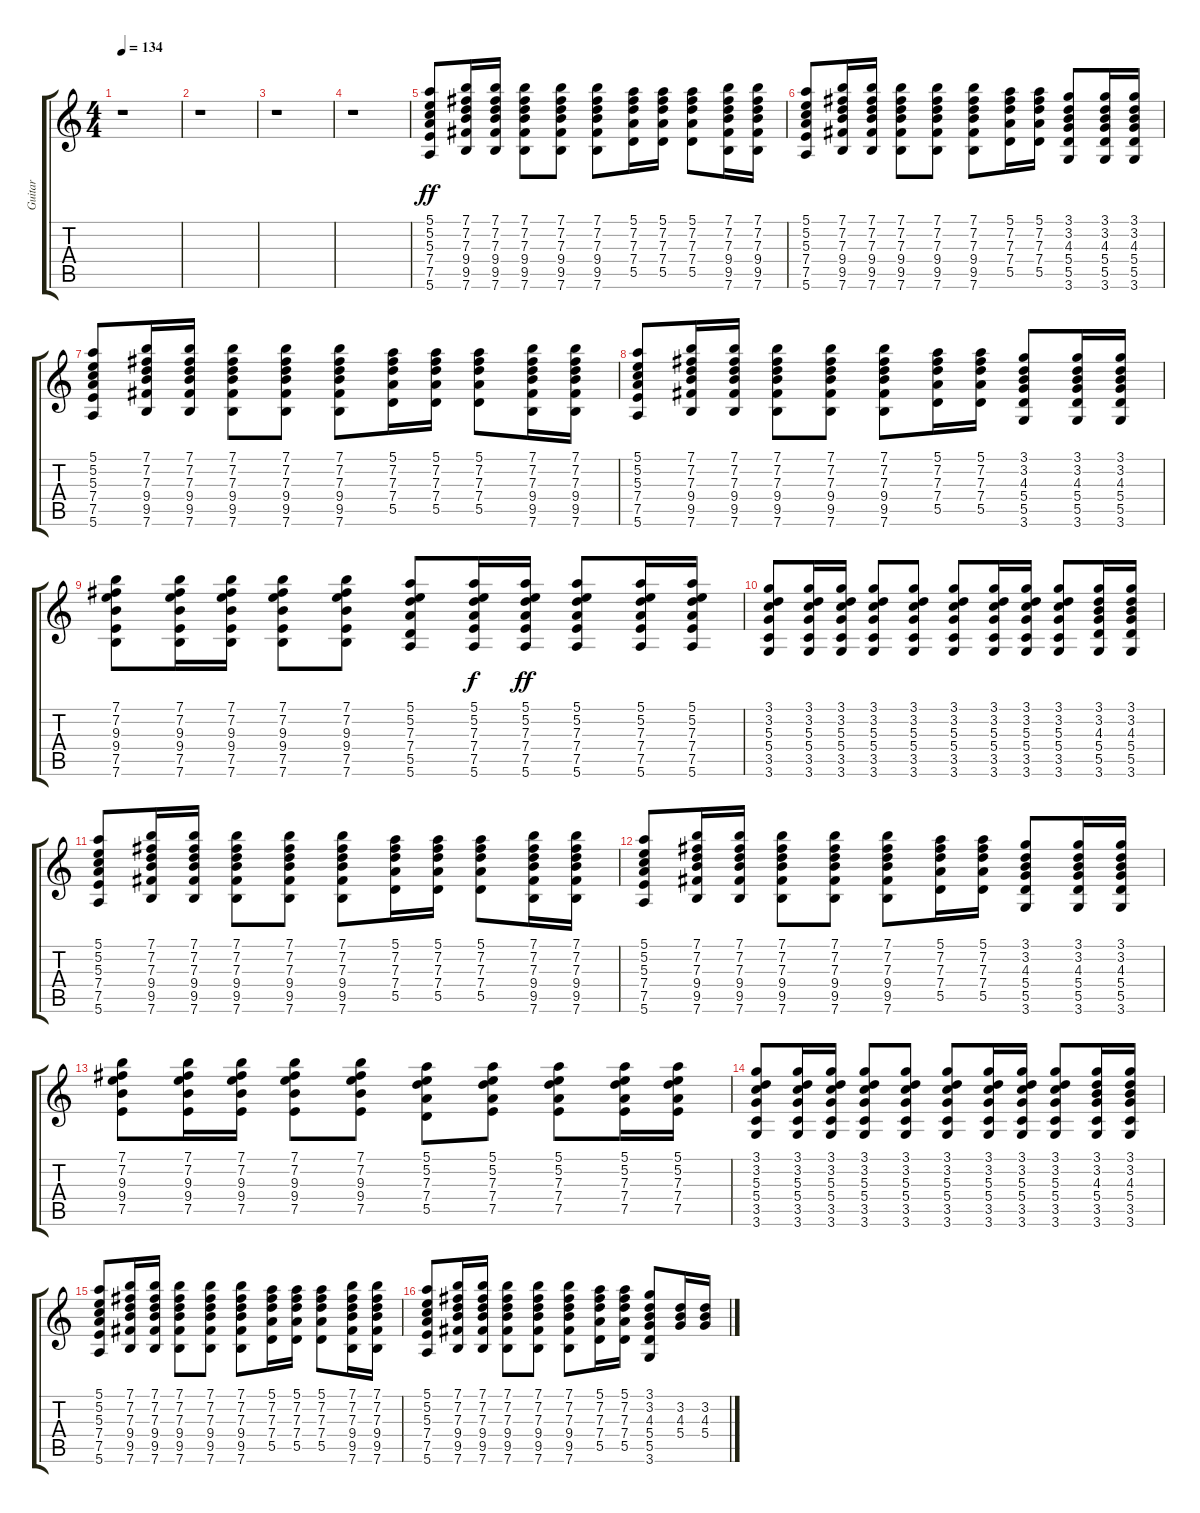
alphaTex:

\track ("Guitar" "Guitar") {instrument distortionguitar}
\staff {score tabs}
\tuning (E4 B3 G3 D3 A2 E2) {hide}
\ts (4 4)
\tempo 134
\clef g2
\ks c
r.1{dy f} |
r.1 |
r.1 |
r.1 |
(5.1 5.2 5.3 7.4 7.5 5.6).8{dy ff} (7.1 7.2 7.3 9.4 9.5 7.6).16 (7.1 7.2 7.3 9.4 9.5 7.6).16 (7.1 7.2 7.3 9.4 9.5 7.6).8 (7.1 7.2 7.3 9.4 9.5 7.6).8 (7.1 7.2 7.3 9.4 9.5 7.6).8 (5.1 7.2 7.3 7.4 5.5).16 (5.1 7.2 7.3 7.4 5.5).16 (5.1 7.2 7.3 7.4 5.5).8 (7.1 7.2 7.3 9.4 9.5 7.6).16 (7.1 7.2 7.3 9.4 9.5 7.6).16 |
(5.1 5.2 5.3 7.4 7.5 5.6).8 (7.1 7.2 7.3 9.4 9.5 7.6).16 (7.1 7.2 7.3 9.4 9.5 7.6).16 (7.1 7.2 7.3 9.4 9.5 7.6).8 (7.1 7.2 7.3 9.4 9.5 7.6).8 (7.1 7.2 7.3 9.4 9.5 7.6).8 (5.1 7.2 7.3 7.4 5.5).16 (5.1 7.2 7.3 7.4 5.5).16 (3.1 3.2 4.3 5.4 5.5 3.6).8 (3.1 3.2 4.3 5.4 5.5 3.6).16 (3.1 3.2 4.3 5.4 5.5 3.6).16 |
(5.1 5.2 5.3 7.4 7.5 5.6).8 (7.1 7.2 7.3 9.4 9.5 7.6).16 (7.1 7.2 7.3 9.4 9.5 7.6).16 (7.1 7.2 7.3 9.4 9.5 7.6).8 (7.1 7.2 7.3 9.4 9.5 7.6).8 (7.1 7.2 7.3 9.4 9.5 7.6).8 (5.1 7.2 7.3 7.4 5.5).16 (5.1 7.2 7.3 7.4 5.5).16 (5.1 7.2 7.3 7.4 5.5).8 (7.1 7.2 7.3 9.4 9.5 7.6).16 (7.1 7.2 7.3 9.4 9.5 7.6).16 |
(5.1 5.2 5.3 7.4 7.5 5.6).8 (7.1 7.2 7.3 9.4 9.5 7.6).16 (7.1 7.2 7.3 9.4 9.5 7.6).16 (7.1 7.2 7.3 9.4 9.5 7.6).8 (7.1 7.2 7.3 9.4 9.5 7.6).8 (7.1 7.2 7.3 9.4 9.5 7.6).8 (5.1 7.2 7.3 7.4 5.5).16 (5.1 7.2 7.3 7.4 5.5).16 (3.1 3.2 4.3 5.4 5.5 3.6).8 (3.1 3.2 4.3 5.4 5.5 3.6).16 (3.1 3.2 4.3 5.4 5.5 3.6).16 |
(7.1 7.2 9.3 9.4 7.5 7.6).8 (7.1 7.2 9.3 9.4 7.5 7.6).16 (7.1 7.2 9.3 9.4 7.5 7.6).16 (7.1 7.2 9.3 9.4 7.5 7.6).8 (7.1 7.2 9.3 9.4 7.5 7.6).8 (5.1 5.2 7.3 7.4 5.5 5.6).8 (5.1 5.2 7.3 7.4 7.5 5.6).16{dy f} (5.1 5.2 7.3 7.4 7.5 5.6).16{dy ff} (5.1 5.2 7.3 7.4 7.5 5.6).8 (5.1 5.2 7.3 7.4 7.5 5.6).16 (5.1 5.2 7.3 7.4 7.5 5.6).16 |
(3.1 3.2 5.3 5.4 3.5 3.6).8 (3.1 3.2 5.3 5.4 3.5 3.6).16 (3.1 3.2 5.3 5.4 3.5 3.6).16 (3.1 3.2 5.3 5.4 3.5 3.6).8 (3.1 3.2 5.3 5.4 3.5 3.6).8 (3.1 3.2 5.3 5.4 3.5 3.6).8 (3.1 3.2 5.3 5.4 3.5 3.6).16 (3.1 3.2 5.3 5.4 3.5 3.6).16 (3.1 3.2 5.3 5.4 3.5 3.6).8 (3.1 3.2 4.3 5.4 5.5 3.6).16 (3.1 3.2 4.3 5.4 5.5 3.6).16 |
(5.1 5.2 5.3 7.4 7.5 5.6).8 (7.1 7.2 7.3 9.4 9.5 7.6).16 (7.1 7.2 7.3 9.4 9.5 7.6).16 (7.1 7.2 7.3 9.4 9.5 7.6).8 (7.1 7.2 7.3 9.4 9.5 7.6).8 (7.1 7.2 7.3 9.4 9.5 7.6).8 (5.1 7.2 7.3 7.4 5.5).16 (5.1 7.2 7.3 7.4 5.5).16 (5.1 7.2 7.3 7.4 5.5).8 (7.1 7.2 7.3 9.4 9.5 7.6).16 (7.1 7.2 7.3 9.4 9.5 7.6).16 |
(5.1 5.2 5.3 7.4 7.5 5.6).8 (7.1 7.2 7.3 9.4 9.5 7.6).16 (7.1 7.2 7.3 9.4 9.5 7.6).16 (7.1 7.2 7.3 9.4 9.5 7.6).8 (7.1 7.2 7.3 9.4 9.5 7.6).8 (7.1 7.2 7.3 9.4 9.5 7.6).8 (5.1 7.2 7.3 7.4 5.5).16 (5.1 7.2 7.3 7.4 5.5).16 (3.1 3.2 4.3 5.4 5.5 3.6).8 (3.1 3.2 4.3 5.4 5.5 3.6).16 (3.1 3.2 4.3 5.4 5.5 3.6).16 |
(7.1 7.2 9.3 9.4 7.5).8 (7.1 7.2 9.3 9.4 7.5).16 (7.1 7.2 9.3 9.4 7.5).16 (7.1 7.2 9.3 9.4 7.5).8 (7.1 7.2 9.3 9.4 7.5).8 (5.1 5.2 7.3 7.4 5.5).8 (5.1 5.2 7.3 7.4 7.5).8 (5.1 5.2 7.3 7.4 7.5).8 (5.1 5.2 7.3 7.4 7.5).16 (5.1 5.2 7.3 7.4 7.5).16 |
(3.1 3.2 5.3 5.4 3.5 3.6).8 (3.1 3.2 5.3 5.4 3.5 3.6).16 (3.1 3.2 5.3 5.4 3.5 3.6).16 (3.1 3.2 5.3 5.4 3.5 3.6).8 (3.1 3.2 5.3 5.4 3.5 3.6).8 (3.1 3.2 5.3 5.4 3.5 3.6).8 (3.1 3.2 5.3 5.4 3.5 3.6).16 (3.1 3.2 5.3 5.4 3.5 3.6).16 (3.1 3.2 5.3 5.4 3.5 3.6).8 (3.1 3.2 4.3 5.4 3.5 3.6).16 (3.1 3.2 4.3 5.4 3.5 3.6).16 |
(5.1 5.2 5.3 7.4 7.5 5.6).8 (7.1 7.2 7.3 9.4 9.5 7.6).16 (7.1 7.2 7.3 9.4 9.5 7.6).16 (7.1 7.2 7.3 9.4 9.5 7.6).8 (7.1 7.2 7.3 9.4 9.5 7.6).8 (7.1 7.2 7.3 9.4 9.5 7.6).8 (5.1 7.2 7.3 7.4 5.5).16 (5.1 7.2 7.3 7.4 5.5).16 (5.1 7.2 7.3 7.4 5.5).8 (7.1 7.2 7.3 9.4 9.5 7.6).16 (7.1 7.2 7.3 9.4 9.5 7.6).16 |
(5.1 5.2 5.3 7.4 7.5 5.6).8 (7.1 7.2 7.3 9.4 9.5 7.6).16 (7.1 7.2 7.3 9.4 9.5 7.6).16 (7.1 7.2 7.3 9.4 9.5 7.6).8 (7.1 7.2 7.3 9.4 9.5 7.6).8 (7.1 7.2 7.3 9.4 9.5 7.6).8 (5.1 7.2 7.3 7.4 5.5).16 (5.1 7.2 7.3 7.4 5.5).16 (3.1 3.2 4.3 5.4 5.5 3.6).8 (3.2 4.3 5.4).16 (3.2 4.3 5.4).16
